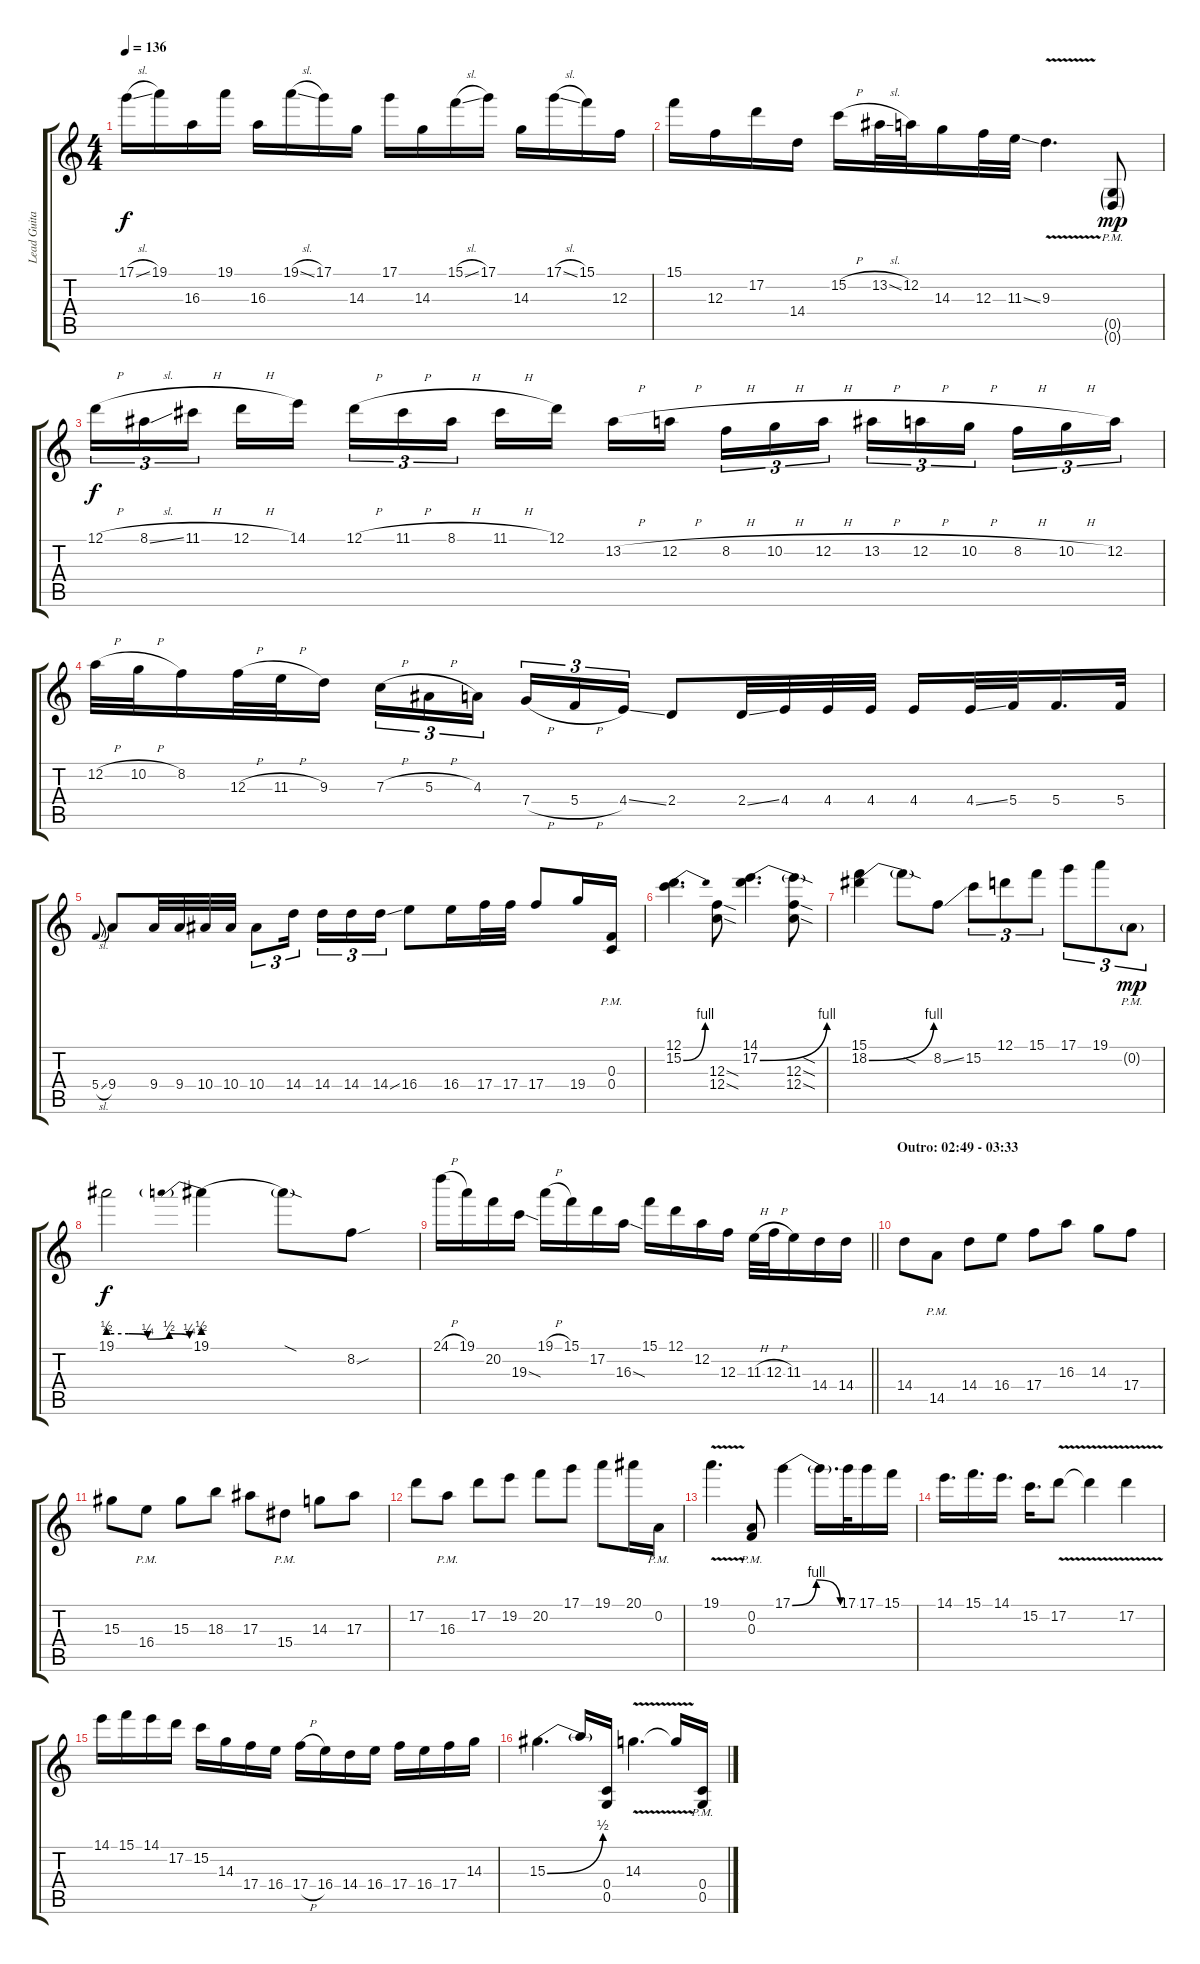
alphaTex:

\track ("Lead Guitar (Distortion)" "Lead Guita") {instrument overdrivenguitar}
\staff {score tabs}
\tuning (D4 A3 F3 C3 G2 D2) {hide}
\ts (4 4)
\tempo 136
\clef g2
\ks c
17.1{sl}.16{dy f} 19.1.16 16.3.16 19.1.16 16.3.16 19.1{sl}.16 17.1.16 14.3.16 17.1.16 14.3.16 15.1{sl}.16 17.1.16 14.3.16 17.1{sl}.16 15.1.16 12.3.16 |
15.1.16 12.3.16 17.2.16 14.4.16 15.2{h}.16 13.2{sl}.32 12.2.32 14.3.16 12.3.32 11.3{ss}.32 9.3{v}.4{d} (0.5{g pm} 0.6{g pm}).8{dy mp} |
12.1{h}.16{tu (3 2) dy f} 8.1{sl}.16{tu (3 2)} 11.1{h}.16{tu (3 2) beam splitsecondary} 12.1{h}.16 14.1.16 12.1{h}.16{tu (3 2)} 11.1{h}.16{tu (3 2)} 8.1{h}.16{tu (3 2) beam splitsecondary} 11.1{h}.16 12.1.16 13.2{h}.16 12.2{h}.16{beam splitsecondary} 8.2{h}.16{tu (3 2)} 10.2{h}.16{tu (3 2)} 12.2{h}.16{tu (3 2)} 13.2{h}.16{tu (3 2)} 12.2{h}.16{tu (3 2)} 10.2{h}.16{tu (3 2) beam splitsecondary} 8.2{h}.16{tu (3 2)} 10.2{h}.16{tu (3 2)} 12.2.16{tu (3 2)} |
12.2{h}.32 10.2{h}.32 8.2.16 12.3{h}.32 11.3{h}.32 9.3.16 7.3{h}.16{tu (3 2)} 5.3{h}.16{tu (3 2)} 4.3.16{tu (3 2) beam splitsecondary} 7.4{h}.16{tu (3 2)} 5.4{h}.16{tu (3 2)} 4.4{ss}.16{tu (3 2)} 2.4.8 2.4{ss}.32 4.4.32 4.4.32 4.4.32 4.4.16 4.4{ss}.32 5.4.32 5.4.16{d} 5.4.32 |
5.4{sl}.8{gr onbeat} 9.4.8 9.4.32 9.4.32 10.4.32 10.4.32 10.4.8{tu (3 2)} 14.4.16{tu (3 2) beam splitsecondary} 14.4.16{tu (3 2)} 14.4.16{tu (3 2)} 14.4{ss}.16{tu (3 2)} 16.4.8 16.4.16 17.4.32 17.4.32 17.4.8 19.4.16 (0.3{pm} 0.4{pm}).16 |
(12.1 15.2{be (bend 0 0 60 4)}).4{d} (12.3{sod} 12.4{sod}).8 (14.1 17.2{be (bend 0 0 60 4)}).4{d} (17.2{sod t} 12.3{sod} 12.4{sod}).8 |
(15.1 18.2{be (bend 0 0 60 4)}).4 18.2{sod t}.8 8.2{ss}.8 15.2.8{tu (3 2)} 12.1.8{tu (3 2)} 15.1.8{tu (3 2)} 17.1.8{tu (3 2)} 19.1.8{tu (3 2)} 0.2{g pm}.8{tu (3 2) dy mp} |
19.1{be (custom 0 2 15 2 29 1 45 2 60 1)}.2{dy f} 19.1{be (prebend 0 2 60 2)}.4 19.1{sod t}.8 8.2{sou}.8 |
\barLineRight lightlight
24.1{h}.16 19.1.16 20.2.16 19.3{sod}.16 19.1{h}.16 15.1.16 17.2.16 16.3{sod}.16 15.1.16 12.1.16 12.2.16 12.3.16 11.3{h}.32 12.3{h}.32 11.3.16 14.4.16 14.4.16 |
\section ("" "Outro: 02:49 - 03:33")
14.4.8 14.5{pm}.8 14.4.8 16.4.8 17.4.8 16.3.8 14.3.8 17.4.8 |
15.3.8 16.4{pm}.8 15.3.8 18.3.8 17.3.8 15.4{pm}.8 14.3.8 17.3.8 |
17.2.8 16.3{pm}.8 17.2.8 19.2.8 20.2.8 17.1.8 19.1.8 20.1.16 0.2{pm}.16 |
19.1{v}.4{d} (0.2{pm} 0.3{pm}).8 17.1{be (bendrelease 0 0 5 4 15 4 60 0)}.4 17.1{t}.16{d} 17.1.32 17.1.16 15.1.16 |
14.1.16{d} 15.1.16{d} 14.1.16{d} 15.2.16{d} 17.2{v}.8 17.2{t}.4 17.2{v}.4 |
14.1.16 15.1.16 14.1.16 17.2.16 15.2.16 14.3.16 17.4.16 16.4.16 17.4{h}.16 16.4.16 14.4.16 16.4.16 17.4.16 16.4.16 17.4.16 14.3.16 |
15.3{be (bend 0 0 60 2)}.4{d} 15.3{t}.16 (0.4 0.5).16 14.3{v}.4{d} 14.3{t}.16 (0.4{pm} 0.5{pm}).16
